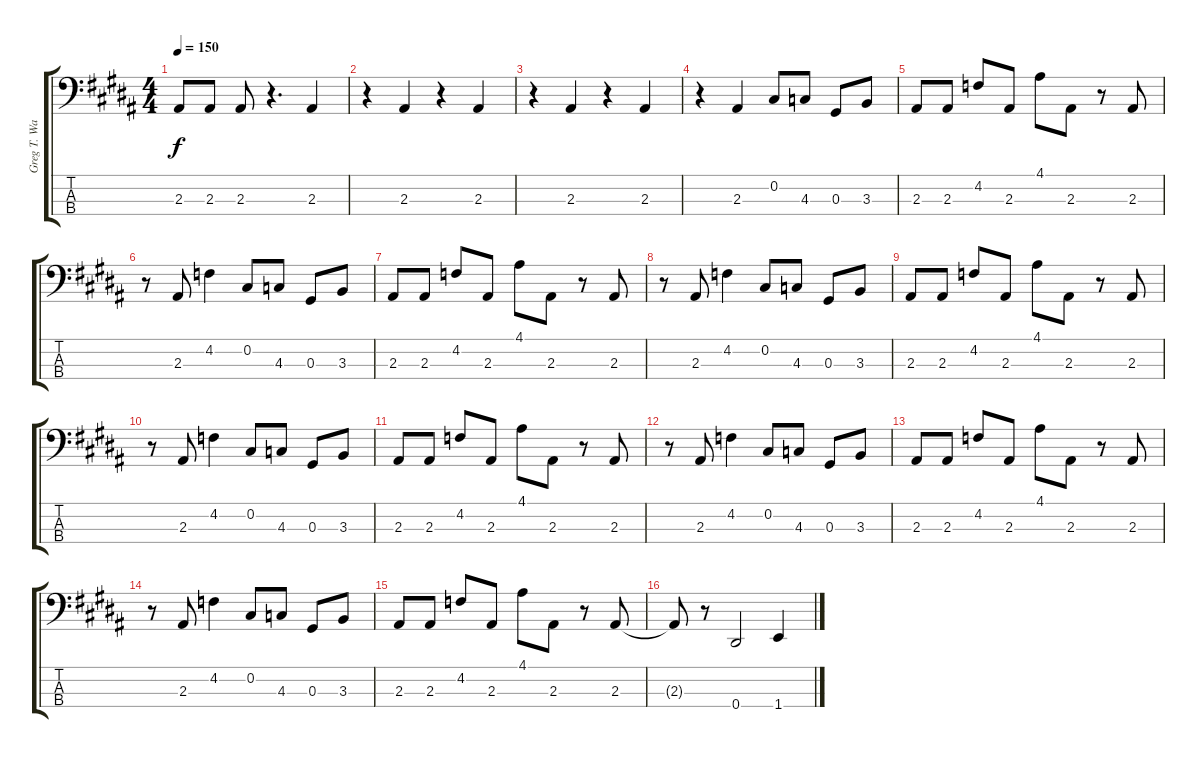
\track ("Greg T. Walker Bass" "Greg T. Wa") {instrument electricbassfinger}
\staff {score tabs}
\tuning (Gb2 Db2 Ab1 Eb1) {hide}
\ts (4 4)
\tempo 150
\clef f4
\ks b
2.3.8{dy f} 2.3.8 2.3.8 r.4{d} 2.3.4 |
r.4 2.3.4 r.4 2.3.4 |
r.4 2.3.4 r.4 2.3.4 |
r.4 2.3.4 0.2.8 4.3.8 0.3.8 3.3.8 |
2.3.8 2.3.8 4.2.8 2.3.8 4.1.8 2.3.8 r.8 2.3.8 |
r.8 2.3.8 4.2.4 0.2.8 4.3.8 0.3.8 3.3.8 |
2.3.8 2.3.8 4.2.8 2.3.8 4.1.8 2.3.8 r.8 2.3.8 |
r.8 2.3.8 4.2.4 0.2.8 4.3.8 0.3.8 3.3.8 |
2.3.8 2.3.8 4.2.8 2.3.8 4.1.8 2.3.8 r.8 2.3.8 |
r.8 2.3.8 4.2.4 0.2.8 4.3.8 0.3.8 3.3.8 |
2.3.8 2.3.8 4.2.8 2.3.8 4.1.8 2.3.8 r.8 2.3.8 |
r.8 2.3.8 4.2.4 0.2.8 4.3.8 0.3.8 3.3.8 |
2.3.8 2.3.8 4.2.8 2.3.8 4.1.8 2.3.8 r.8 2.3.8 |
r.8 2.3.8 4.2.4 0.2.8 4.3.8 0.3.8 3.3.8 |
2.3.8 2.3.8 4.2.8 2.3.8 4.1.8 2.3.8 r.8 2.3.8 |
2.3{t}.8 r.8 0.4.2 1.4.4
